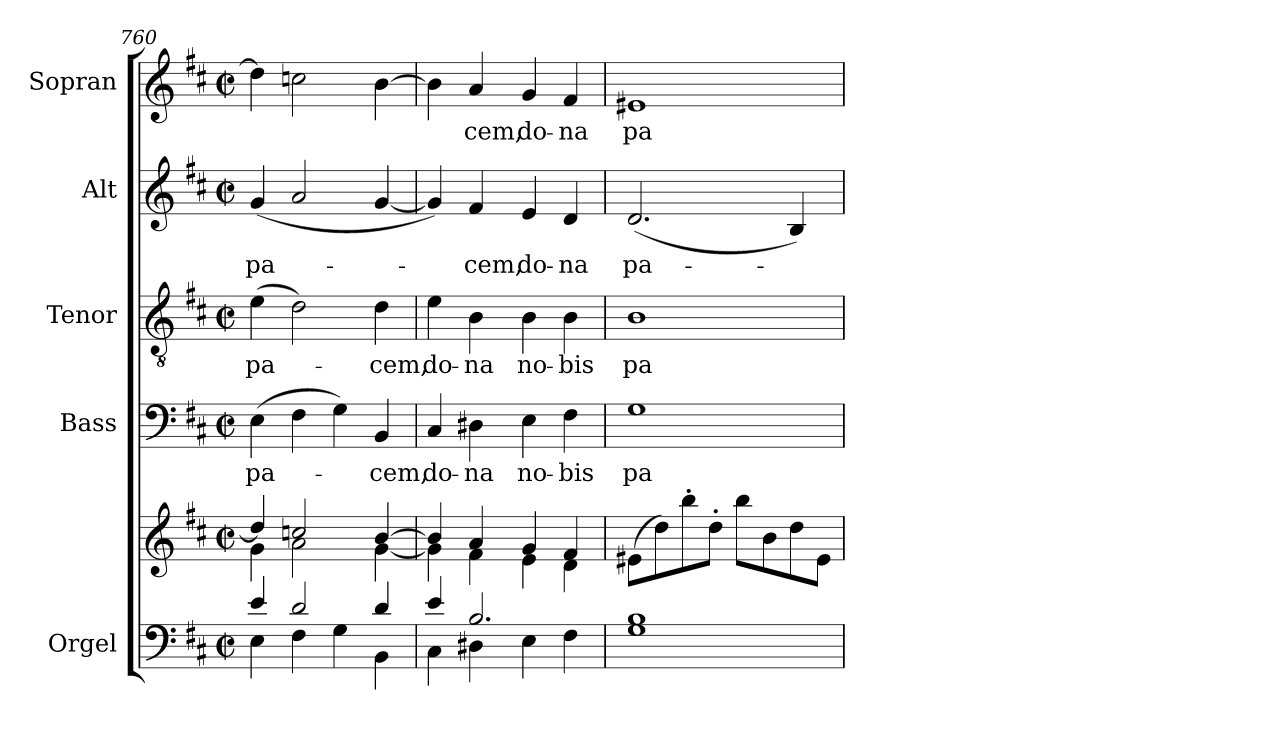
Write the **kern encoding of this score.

**kern	**kern	**kern	**text	**kern	**text	**kern	**text	**kern	**text
*part5	*part5	*part4	*part4	*part3	*part3	*part2	*part2	*part1	*part1
*staff6	*staff5	*staff4	*staff4	*staff3	*staff3	*staff2	*staff2	*staff1	*staff1
*I"Orgel	*	*I"Bass	*	*I"Tenor	*	*I"Alt	*	*I"Sopran	*
*I'Org.	*	*I'B.	*	*I'T.	*	*I'A.	*	*I'S.	*
*clefF4	*clefG2	*clefF4	*	*clefGv2	*	*clefG2	*	*clefG2	*
*k[f#c#]	*k[f#c#]	*k[f#c#]	*	*k[f#c#]	*	*k[f#c#]	*	*k[f#c#]	*
*D:	*D:	*D:	*	*D:	*	*D:	*	*D:	*
*M2/2	*M2/2	*M2/2	*	*M2/2	*	*M2/2	*	*M2/2	*
*met(c|)	*met(c|)	*met(c|)	*	*met(c|)	*	*met(c|)	*	*met(c|)	*
=760	=760	=760	=760	=760	=760	=760	=760	=760	=760
*^	*^	*	*	*	*	*	*	*	*
!	!	!	!	!	!LO:LY:b	!	!LO:LY:b	!	!LO:LY:b	!	!
4e/	4E\	4dd/]	4g\	(>4E\	pa-	(>4e\	pa-	(<4g/	pa-	4dd\]	.
2d/	4F#\	2ccn/	2a\	4F#\	.	2d\)	.	2a/	.	2ccn\	.
.	4G\	.	.	4G\)	.	.	.	.	.	.	.
!	!	!	!	!	!LO:LY:b	!	!LO:LY:b	!	!	!	!
4d/	4BB\	[>4b/	[<4g\	4BB/	-cem,	4d\	-cem,	[4g/	.	[4b\	.
=761	=761	=761	=761	=761	=761	=761	=761	=761	=761	=761	=761
!	!	!	!	!	!LO:LY:b	!	!LO:LY:b	!	!	!	!
4e/	4C#\	4b/]	4g\]	4C#/	do-	4e\	do-	4g/])	.	4b\]	.
!	!	!	!	!	!LO:LY:b	!	!LO:LY:b	!	!LO:LY:b	!	!LO:LY:b
2.B/	4D#X\	4a/	4f#\	4D#X\	-na	4B\	-na	4f#/	-cem,	4a/	-cem,
!	!	!	!	!	!LO:LY:b	!	!LO:LY:b	!	!LO:LY:b	!	!LO:LY:b
.	4E\	4g/	4e\	4E\	no-	4B\	no-	4e/	do-	4g/	do-
!	!	!	!	!	!LO:LY:b	!	!LO:LY:b	!	!LO:LY:b	!	!LO:LY:b
.	4F#\	4f#/	4d\	4F#\	-bis	4B\	-bis	4d/	-na	4f#/	-na
=762	=762	=762	=762	=762	=762	=762	=762	=762	=762	=762	=762
!	!	!	!	!	!LO:LY:b	!	!LO:LY:b	!	!LO:LY:b	!	!LO:LY:b
*	*	*v	*v	*	*	*	*	*	*	*	*
1B	1G	(>8e#X\L	1G	pa-	1B	pa-	(<2.d/	pa-	1e#X	pa-
.	.	8dd\)	.	.	.	.	.	.	.	.
.	.	8bb'>\	.	.	.	.	.	.	.	.
.	.	8dd'>\J	.	.	.	.	.	.	.	.
.	.	8bb\L	.	.	.	.	.	.	.	.
.	.	8b\	.	.	.	.	.	.	.	.
.	.	8dd\	.	.	.	.	4B/)	.	.	.
.	.	8e#\J	.	.	.	.	.	.	.	.
*v	*v	*	*	*	*	*	*	*	*	*
=	=	=	=	=	=	=	=	=	=
*-	*-	*-	*-	*-	*-	*-	*-	*-	*-
